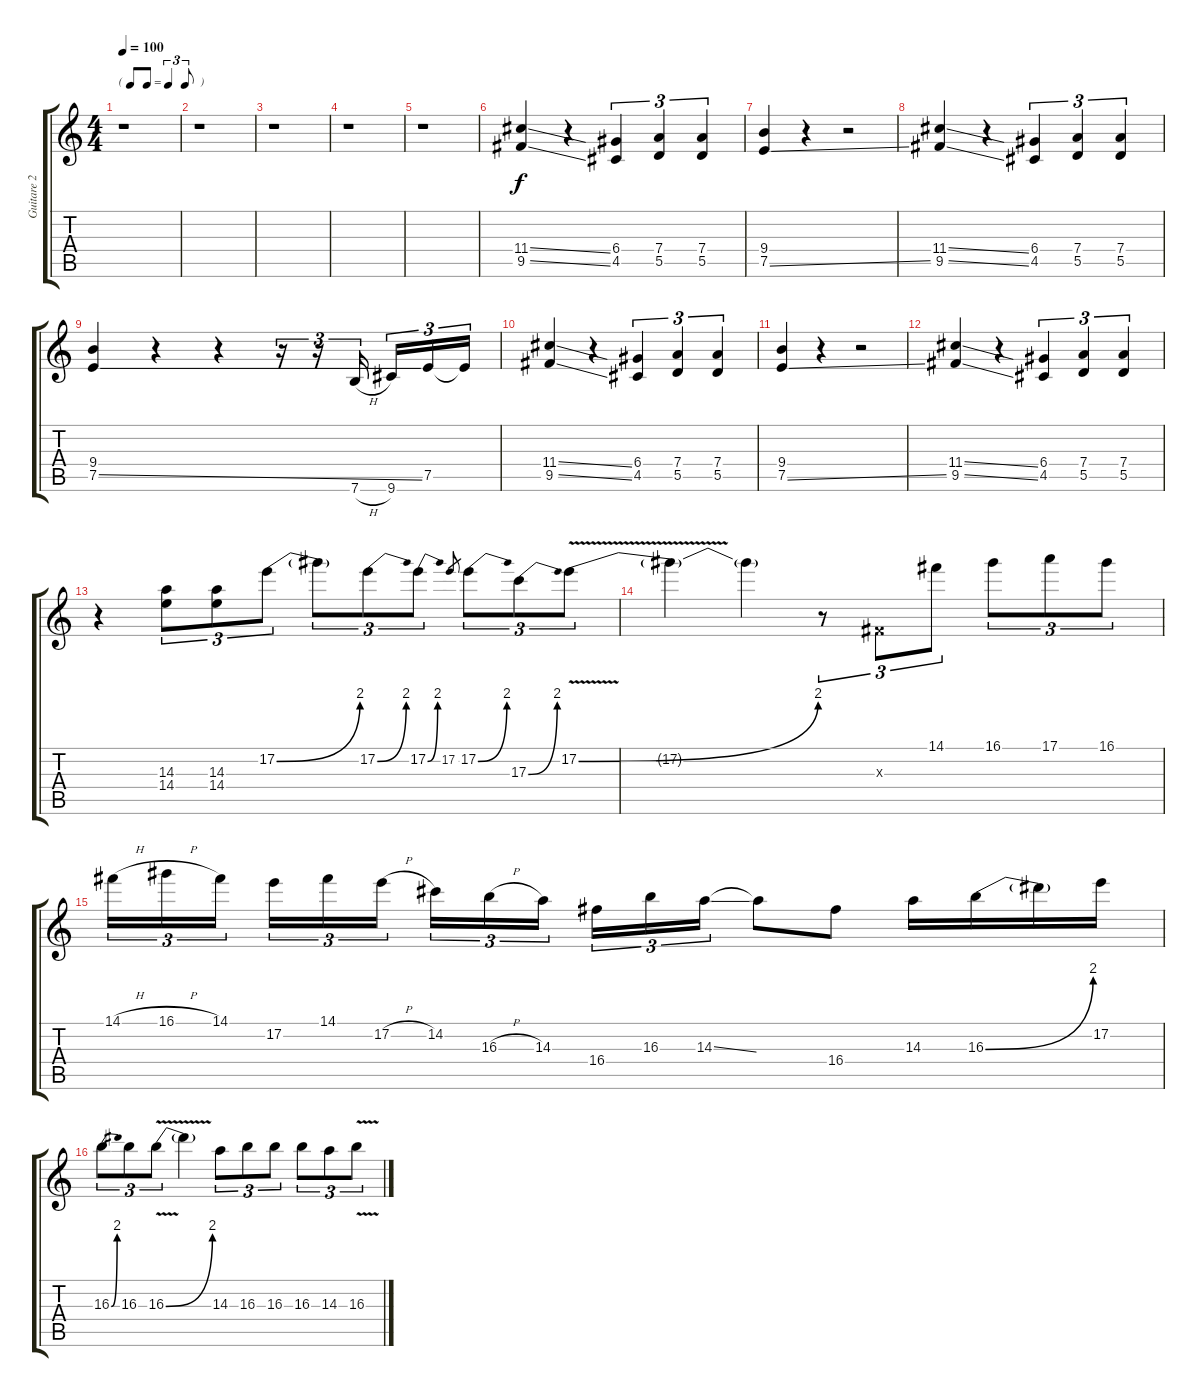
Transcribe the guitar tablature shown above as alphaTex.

\track ("Guitare 2" "Guitare 2") {instrument overdrivenguitar}
\staff {score tabs}
\tuning (E4 B3 G3 D3 A2 E2) {hide}
\ts (4 4)
\tf triplet8th
\tempo 100
\clef g2
\ks c
r.1{dy f} |
r.1 |
r.1 |
r.1 |
r.1 |
(11.4{ss} 9.5{ss}).4 r.4 (6.4 4.5).4{tu (3 2)} (7.4 5.5).4{tu (3 2)} (7.4 5.5).4{tu (3 2)} |
(9.4 7.5{ss}).4 r.4 r.2 |
(11.4{ss} 9.5{ss}).4 r.4 (6.4 4.5).4{tu (3 2)} (7.4 5.5).4{tu (3 2)} (7.4 5.5).4{tu (3 2)} |
(9.4 7.5{ss}).4 r.4 r.4 r.16{tu (3 2)} r.16{tu (3 2)} 7.6{h}.16{tu (3 2)} 9.6.16{tu (3 2)} 7.5.16{tu (3 2)} 7.5{t}.16{tu (3 2)} |
(11.4{ss} 9.5{ss}).4 r.4 (6.4 4.5).4{tu (3 2)} (7.4 5.5).4{tu (3 2)} (7.4 5.5).4{tu (3 2)} |
(9.4 7.5{ss}).4 r.4 r.2 |
(11.4{ss} 9.5{ss}).4 r.4 (6.4 4.5).4{tu (3 2)} (7.4 5.5).4{tu (3 2)} (7.4 5.5).4{tu (3 2)} |
r.4 (14.3 14.4).8{tu (3 2) volume 16 instrument overdrivenguitar} (14.3 14.4).8{tu (3 2)} 17.2{be (bend 0 0 60 8)}.8{tu (3 2)} 17.2{t}.8{tu (3 2)} 17.2{be (bend 0 0 60 8)}.8{tu (3 2)} 17.2{be (bend 0 0 60 8)}.8{tu (3 2)} 17.2.8{gr} 17.2{be (bend 0 0 60 8)}.8{tu (3 2)} 17.3{be (bend 0 0 60 8)}.8{tu (3 2)} 17.2{be (bend 0 0 60 8) v}.8{tu (3 2)} |
17.2{t}.4 17.2{t}.4 r.8{tu (3 2)} -1.3{x}.8{tu (3 2)} 14.1.8{tu (3 2)} 16.1.8{tu (3 2)} 17.1.8{tu (3 2)} 16.1.8{tu (3 2)} |
14.1{h}.16{tu (3 2)} 16.1{h}.16{tu (3 2)} 14.1.16{tu (3 2)} 17.2.16{tu (3 2)} 14.1.16{tu (3 2)} 17.2{h}.16{tu (3 2)} 14.2.16{tu (3 2)} 16.3{h}.16{tu (3 2)} 14.3.16{tu (3 2)} 16.4.16{tu (3 2)} 16.3.16{tu (3 2)} 14.3{ss}.16{tu (3 2)} 14.3{t}.8 16.4.8 14.3.16 16.3{be (bend 0 0 60 8)}.16 16.3{t}.16 17.2.16 |
16.3{be (bend 0 0 60 8)}.8{tu (3 2)} 16.3.8{tu (3 2)} 16.3{be (bend 0 0 60 8) v}.8{tu (3 2)} 16.3{t}.4 14.3.8{tu (3 2)} 16.3.8{tu (3 2)} 16.3.8{tu (3 2)} 16.3.8{tu (3 2)} 14.3.8{tu (3 2)} 16.3{v}.8{tu (3 2)}
